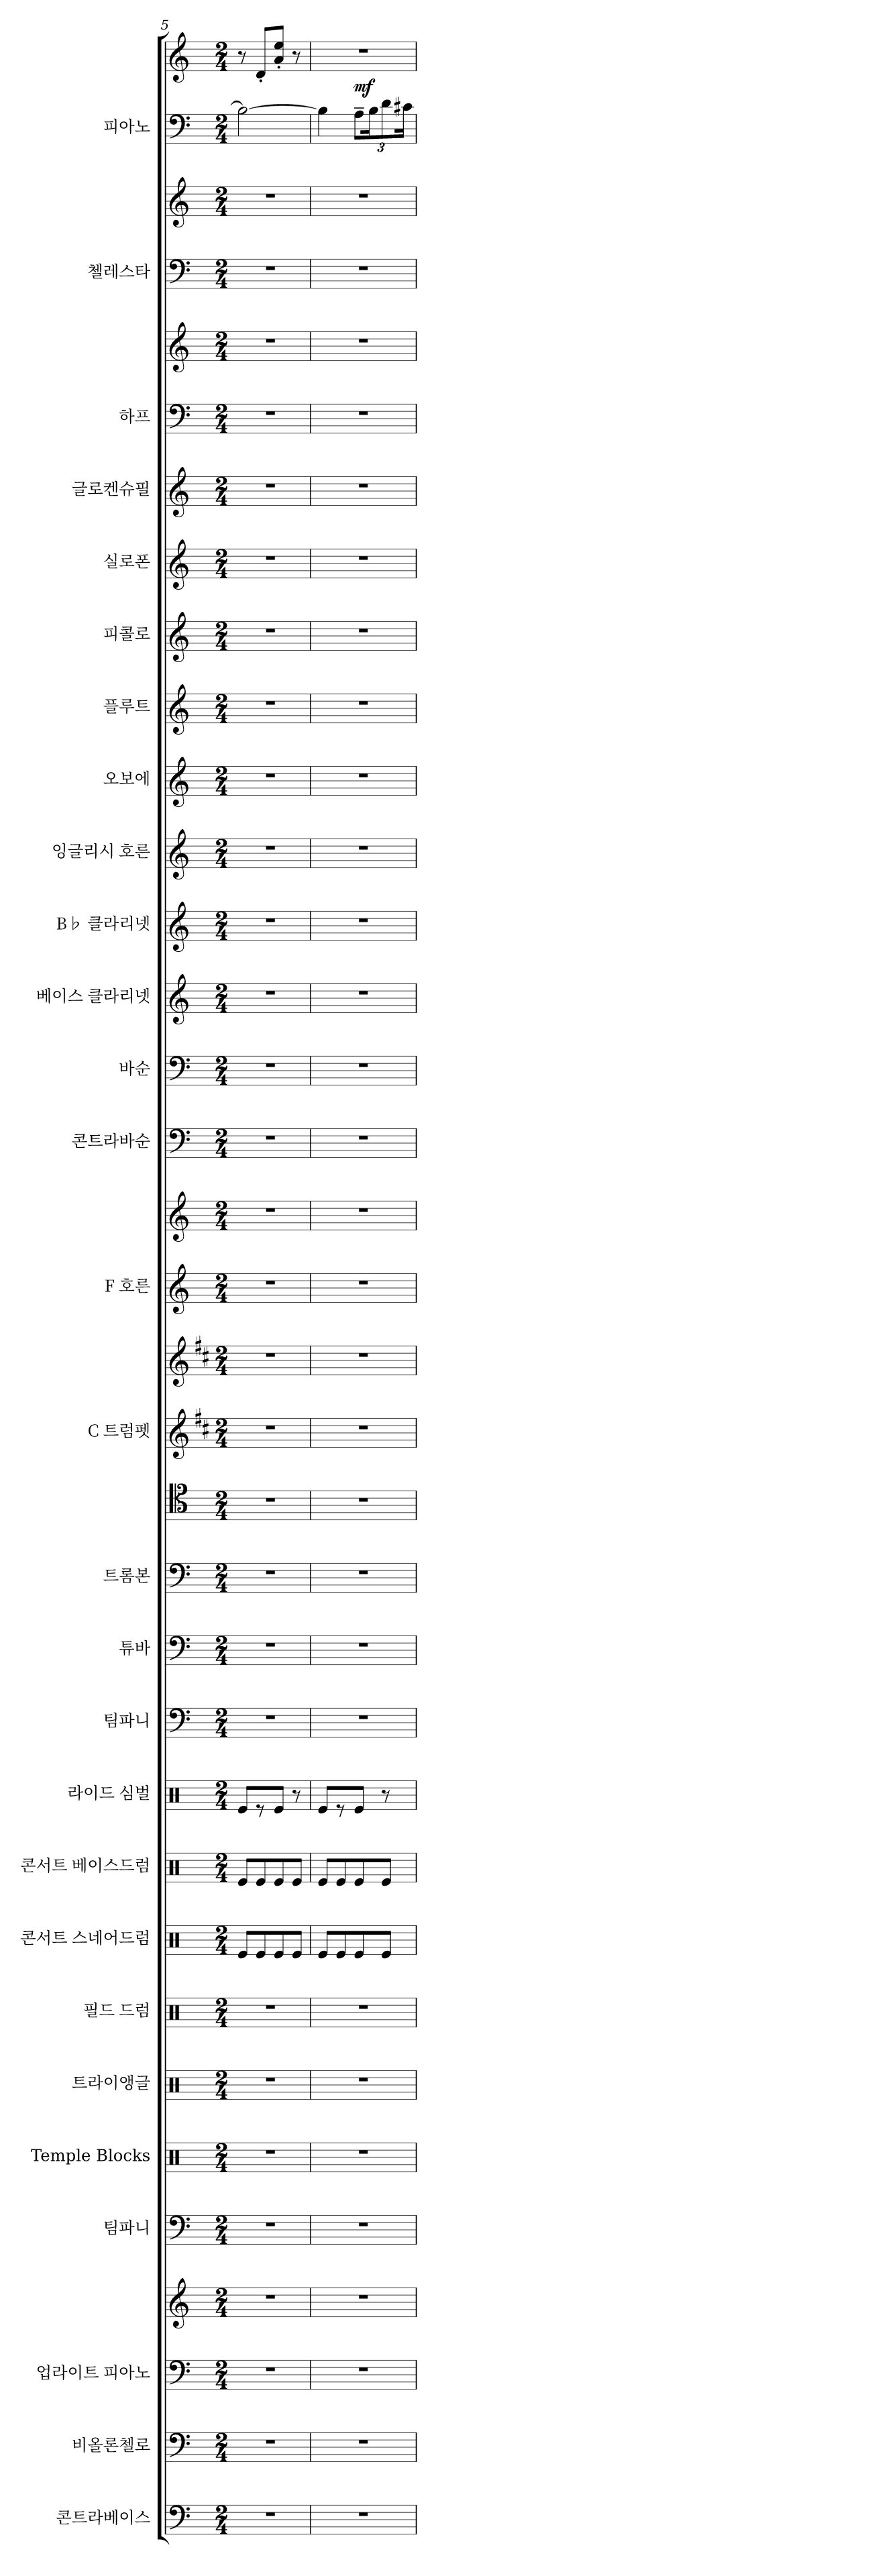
**kern	**kern	**kern	**kern	**kern	**kern	**kern	**kern	**kern	**kern	**kern	**kern	**kern	**kern	**kern	**kern	**kern	**kern	**kern	**kern	**kern	**kern	**kern	**kern	**kern	**kern	**kern	**kern	**kern	**kern	**kern	**kern	**kern	**kern	**kern	**dynam
*part28	*part27	*part26	*part26	*part25	*part24	*part23	*part22	*part21	*part20	*part19	*part18	*part17	*part16	*part16	*part15	*part15	*part14	*part14	*part13	*part12	*part11	*part10	*part9	*part8	*part7	*part6	*part5	*part4	*part3	*part3	*part2	*part2	*part1	*part1	*part1
*staff35	*staff34	*staff33	*staff32	*staff31	*staff30	*staff29	*staff28	*staff27	*staff26	*staff25	*staff24	*staff23	*staff22	*staff21	*staff20	*staff19	*staff18	*staff17	*staff16	*staff15	*staff14	*staff13	*staff12	*staff11	*staff10	*staff9	*staff8	*staff7	*staff6	*staff5	*staff4	*staff3	*staff2	*staff1	*staff1/2
*I"콘트라베이스	*I"비올론첼로	*I"업라이트 피아노	*	*I"팀파니	*I"Temple Blocks	*I"트라이앵글	*I"필드 드럼	*I"콘서트 스네어드럼	*I"콘서트 베이스드럼	*I"라이드 심벌	*I"팀파니	*I"튜바	*I"트롬본	*	*I"C 트럼펫	*	*I"F 호른	*	*I"콘트라바순	*I"바순	*I"베이스 클라리넷	*I"B♭ 클라리넷	*I"잉글리시 호른	*I"오보에	*I"플루트	*I"피콜로	*I"실로폰	*I"글로켄슈필	*I"하프	*	*I"첼레스타	*	*I"피아노	*	*
*	*	*	*	*	*I'Tmp. Bl.	*	*	*	*	*	*	*	*	*	*	*	*	*	*	*	*	*	*	*	*	*	*	*	*	*	*	*	*	*	*
*clefF4	*clefF4	*clefF4	*clefG2	*clefF4	*clefX	*clefX	*clefX	*clefX	*clefX	*clefX	*clefF4	*clefF4	*clefF4	*clefC4	*clefG2	*clefG2	*clefG2	*clefG2	*clefF4	*clefF4	*clefG2	*clefG2	*clefG2	*clefG2	*clefG2	*clefG2	*clefG2	*clefG2	*clefF4	*clefG2	*clefF4	*clefG2	*clefF4	*clefG2	*
*ITrd7c12	*	*	*	*	*	*	*	*	*	*	*	*	*	*	*ITrd1c2	*ITrd1c2	*ITrd4c7	*ITrd4c7	*ITrd7c12	*	*ITrd1c2	*ITrd1c2	*ITrd4c7	*	*	*ITrd-7c-12	*ITrd-7c-12	*ITrd-14c-24	*	*	*ITrd-7c-12	*ITrd-7c-12	*	*	*
*k[]	*k[]	*k[]	*k[]	*k[]	*k[]	*k[]	*k[]	*k[]	*k[]	*k[]	*k[]	*k[]	*k[]	*k[]	*k[]	*k[]	*k[b-]	*k[b-]	*k[]	*k[]	*k[b-e-]	*k[b-e-]	*k[b-]	*k[]	*k[]	*k[]	*k[]	*k[]	*k[]	*k[]	*k[]	*k[]	*k[]	*k[]	*
*M2/4	*M2/4	*M2/4	*M2/4	*M2/4	*M2/4	*M2/4	*M2/4	*M2/4	*M2/4	*M2/4	*M2/4	*M2/4	*M2/4	*M2/4	*M2/4	*M2/4	*M2/4	*M2/4	*M2/4	*M2/4	*M2/4	*M2/4	*M2/4	*M2/4	*M2/4	*M2/4	*M2/4	*M2/4	*M2/4	*M2/4	*M2/4	*M2/4	*M2/4	*M2/4	*
=5	=5	=5	=5	=5	=5	=5	=5	=5	=5	=5	=5	=5	=5	=5	=5	=5	=5	=5	=5	=5	=5	=5	=5	=5	=5	=5	=5	=5	=5	=5	=5	=5	=5	=5	=5
2r	2r	2r	2r	2r	2r	2r	2r	8Re/L	8Re/L	8Re/L	2r	2r	2r	2r	2r	2r	2r	2r	2r	2r	2r	2r	2r	2r	2r	2r	2r	2r	2r	2r	2r	2r	2B\_	8r	.
.	.	.	.	.	.	.	.	8Re/	8Re/	8r	.	.	.	.	.	.	.	.	.	.	.	.	.	.	.	.	.	.	.	.	.	.	.	8d'/L	.
.	.	.	.	.	.	.	.	8Re/	8Re/	8Re/J	.	.	.	.	.	.	.	.	.	.	.	.	.	.	.	.	.	.	.	.	.	.	.	8a/' 8ee/'J	.
.	.	.	.	.	.	.	.	8Re/J	8Re/J	8r	.	.	.	.	.	.	.	.	.	.	.	.	.	.	.	.	.	.	.	.	.	.	.	8r	.
=6	=6	=6	=6	=6	=6	=6	=6	=6	=6	=6	=6	=6	=6	=6	=6	=6	=6	=6	=6	=6	=6	=6	=6	=6	=6	=6	=6	=6	=6	=6	=6	=6	=6	=6	=6
2r	2r	2r	2r	2r	2r	2r	2r	8Re/L	8Re/L	8Re/L	2r	2r	2r	2r	2r	2r	2r	2r	2r	2r	2r	2r	2r	2r	2r	2r	2r	2r	2r	2r	2r	2r	4B\]	2r	.
.	.	.	.	.	.	.	.	8Re/	8Re/	8r	.	.	.	.	.	.	.	.	.	.	.	.	.	.	.	.	.	.	.	.	.	.	.	.	.
*	*	*	*	*	*	*	*	*	*	*	*	*	*	*	*	*	*	*	*	*	*	*	*	*	*	*	*	*	*	*	*	*	*Xbrackettup	*	*
!	!	!	!	!	!	!	!	!	!	!	!	!	!	!	!	!	!	!	!	!	!	!	!	!	!	!	!	!	!	!	!	!	!	!	!LO:DY:a=2
.	.	.	.	.	.	.	.	8Re/	8Re/	8Re/J	.	.	.	.	.	.	.	.	.	.	.	.	.	.	.	.	.	.	.	.	.	.	12A~\L	.	mf
.	.	.	.	.	.	.	.	.	.	.	.	.	.	.	.	.	.	.	.	.	.	.	.	.	.	.	.	.	.	.	.	.	24B\K	.	.
.	.	.	.	.	.	.	.	8Re/J	8Re/J	8r	.	.	.	.	.	.	.	.	.	.	.	.	.	.	.	.	.	.	.	.	.	.	12d\	.	.
.	.	.	.	.	.	.	.	.	.	.	.	.	.	.	.	.	.	.	.	.	.	.	.	.	.	.	.	.	.	.	.	.	24c#X\Jk	.	.
=	=	=	=	=	=	=	=	=	=	=	=	=	=	=	=	=	=	=	=	=	=	=	=	=	=	=	=	=	=	=	=	=	=	=	=
*-	*-	*-	*-	*-	*-	*-	*-	*-	*-	*-	*-	*-	*-	*-	*-	*-	*-	*-	*-	*-	*-	*-	*-	*-	*-	*-	*-	*-	*-	*-	*-	*-	*-	*-	*-
